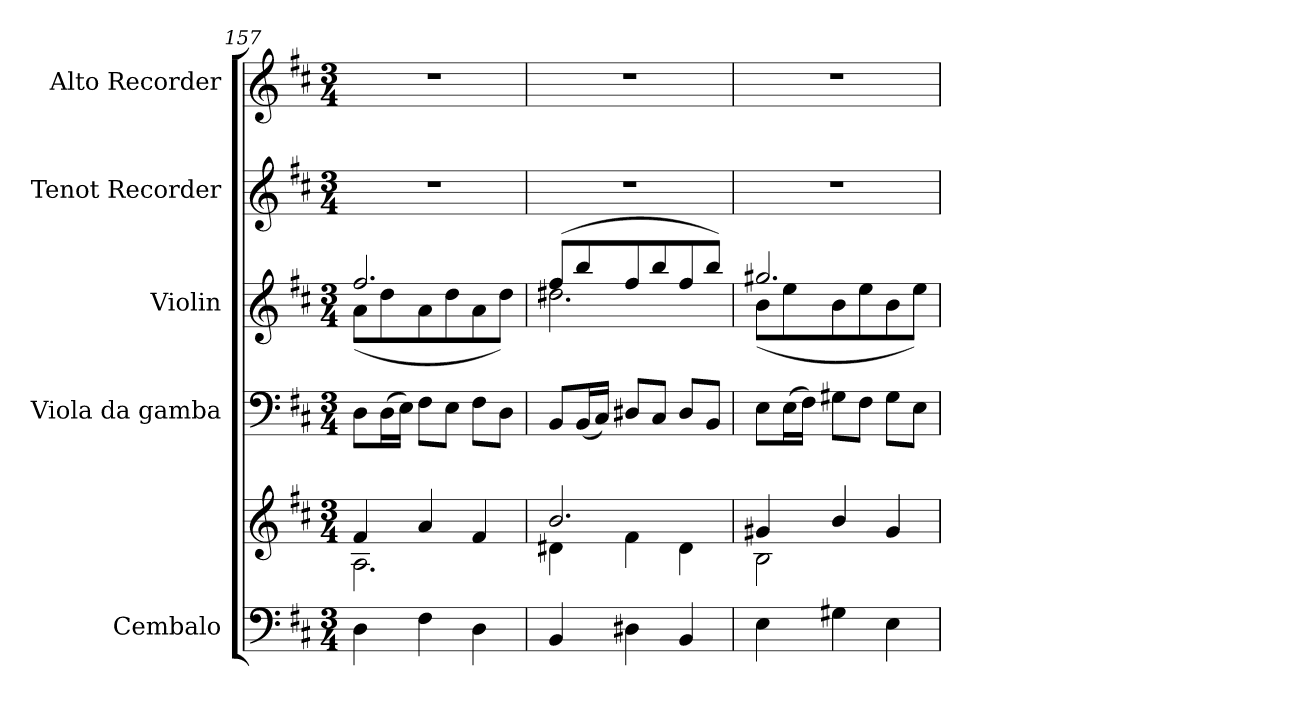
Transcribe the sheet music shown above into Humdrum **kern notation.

**kern	**kern	**kern	**kern	**kern	**kern
*part5	*part5	*part4	*part3	*part2	*part1
*staff6	*staff5	*staff4	*staff3	*staff2	*staff1
*I"Cembalo	*	*I"Viola da gamba	*I"Violin	*I"Tenot Recorder	*I"Alto Recorder
*	*	*I'Vla. d. g.	*I'Vln.	*I'T. Rec.	*I'A. Rec
*clefF4	*clefG2	*clefF4	*clefG2	*clefG2	*clefG2
*k[f#c#]	*k[f#c#]	*k[f#c#]	*k[f#c#]	*k[f#c#]	*k[f#c#]
*M3/4	*M3/4	*M3/4	*M3/4	*M3/4	*M3/4
=157	=157	=157	=157	=157	=157
*	*^	*	*^	*	*
4D\	4f#/	2.A\	8D\L	2.ff#/	(8a\L	2.r	2.r
.	.	.	(16D\L	.	8dd\	.	.
.	.	.	16E\JJ)	.	.	.	.
4F#\	4a/	.	8F#\L	.	8a\	.	.
.	.	.	8E\J	.	8dd\	.	.
4D\	4f#/	.	8F#\L	.	8a\	.	.
.	.	.	8D\J	.	8dd\J)	.	.
=158	=158	=158	=158	=158	=158	=158	=158
4BB/	2.b/	4d#X\	8BB/L	(8ff#/L	2.dd#X\	2.r	2.r
.	.	.	(16BB/L	8bb/	.	.	.
.	.	.	16C#/JJ)	.	.	.	.
4D#X\	.	4f#\	8D#X/L	8ff#/	.	.	.
.	.	.	8C#/J	8bb/	.	.	.
4BB/	.	4d#\	8D#/L	8ff#/	.	.	.
.	.	.	8BB/J	8bb/J)	.	.	.
=159	=159	=159	=159	=159	=159	=159	=159
4E\	4g#X/	2B\	8E\L	2.gg#X/	(8b\L	2.r	2.r
.	.	.	(16E\L	.	8ee\	.	.
.	.	.	16F#\JJ)	.	.	.	.
4G#X\	4b/	.	8G#X\L	.	8b\	.	.
.	.	.	8F#\J	.	8ee\	.	.
4E\	4g#/	4ryy	8G#\L	.	8b\	.	.
.	.	.	8E\J	.	8ee\J)	.	.
*	*v	*v	*	*v	*v	*	*
=	=	=	=	=	=
*-	*-	*-	*-	*-	*-
